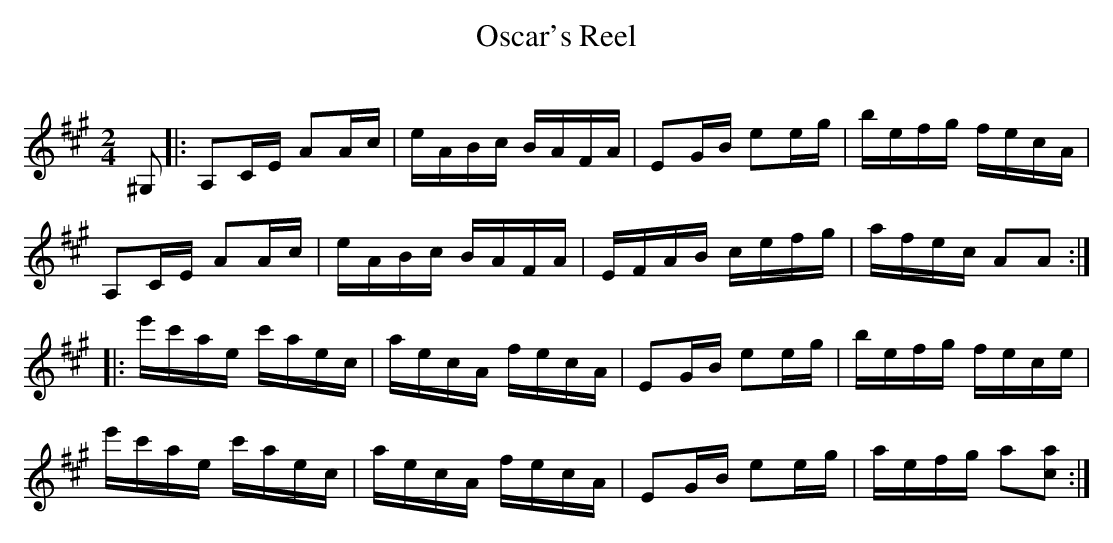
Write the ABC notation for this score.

X:1
T: Oscar's Reel
C:
M:2/4
K:A
^G,2|:A,2CE A2Ac|eABc BAFA|E2GB e2eg|befg fecA|
A,2CE A2Ac|eABc BAFA|EFAB cefg|afec A2A2:|
|:e'c'ae c'aec|aecA fecA|E2GB e2eg|befg fece|
e'c'ae c'aec|aecA fecA|E2GB e2eg|aefg a2[ac]2:|
